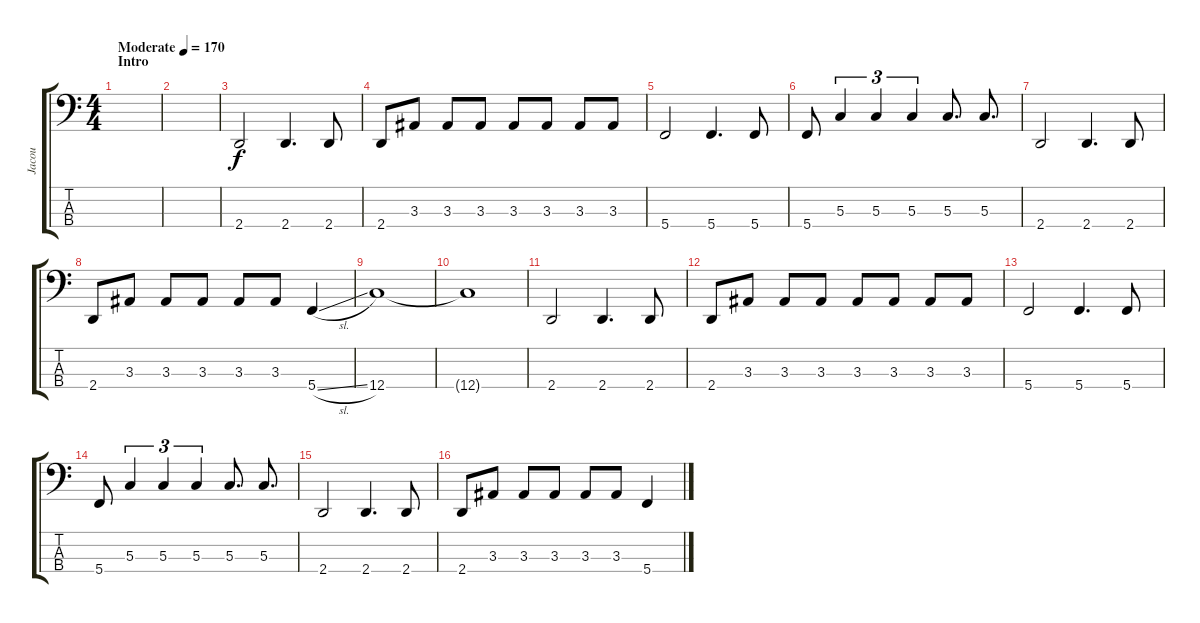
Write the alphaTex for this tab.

\track ("Jacou" "Jacou") {instrument electricbassfinger}
\staff {score tabs}
\tuning (F2 C2 G1 C1) {hide}
\ts (4 4)
\section ("" "Intro")
\tempo (170 "Moderate")
\clef f4
\ks c
|
|
2.4.2 2.4.4{d} 2.4.8 |
2.4.8 3.3.8 3.3.8 3.3.8 3.3.8 3.3.8 3.3.8 3.3.8 |
5.4.2 5.4.4{d} 5.4.8 |
5.4.8 5.3.4{tu (3 2)} 5.3.4{tu (3 2)} 5.3.4{tu (3 2)} 5.3.8{d} 5.3.8{d} |
2.4.2 2.4.4{d} 2.4.8 |
2.4.8 3.3.8 3.3.8 3.3.8 3.3.8 3.3.8 5.4{sl}.4 |
12.4.1 |
12.4{t}.1 |
2.4.2 2.4.4{d} 2.4.8 |
2.4.8 3.3.8 3.3.8 3.3.8 3.3.8 3.3.8 3.3.8 3.3.8 |
5.4.2 5.4.4{d} 5.4.8 |
5.4.8 5.3.4{tu (3 2)} 5.3.4{tu (3 2)} 5.3.4{tu (3 2)} 5.3.8{d} 5.3.8{d} |
2.4.2 2.4.4{d} 2.4.8 |
2.4.8 3.3.8 3.3.8 3.3.8 3.3.8 3.3.8 5.4{sl}.4
